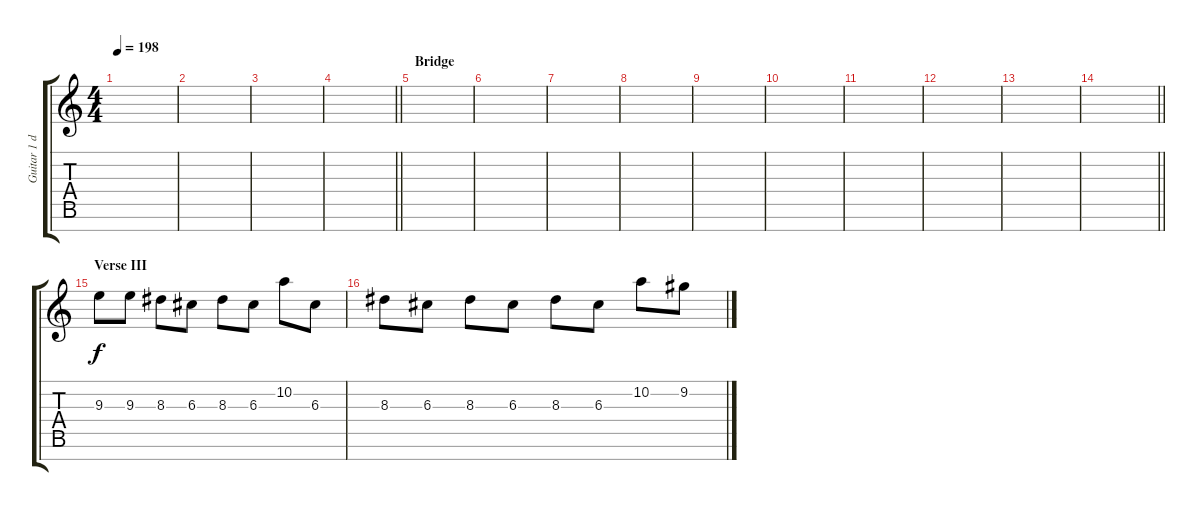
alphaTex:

\track ("Guitar 1 delay" "Guitar 1 d") {instrument electricguitarclean}
\staff {score tabs}
\tuning (E4 B3 G3 D3 A2 E2 B1) {hide}
\ts (4 4)
\tempo 198
\clef g2
\ks c
|
|
|
\barLineRight lightlight
|
\section ("" "Bridge")
|
|
|
|
|
|
|
|
|
\barLineRight lightlight
|
\section ("" "Verse III")
9.3.8 9.3.8 8.3.8 6.3.8 8.3.8 6.3.8 10.2.8 6.3.8 |
8.3.8 6.3.8 8.3.8 6.3.8 8.3.8 6.3.8 10.2.8 9.2.8
